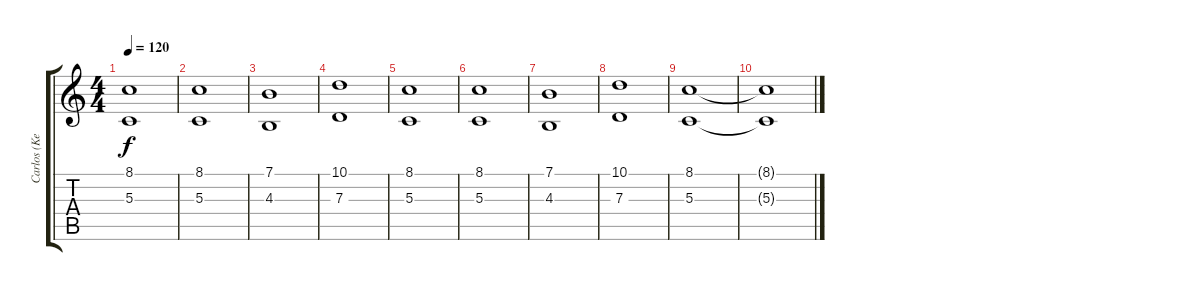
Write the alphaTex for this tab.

\track ("Carlos (Keyboards)" "Carlos (Ke") {instrument rockorgan}
\staff {score tabs}
\tuning (E4 B3 G3 D3 A2 E2) {hide}
\ts (4 4)
\tempo 120
\clef g2
\ks c
(8.1 5.3).1{dy f} |
(8.1 5.3).1 |
(7.1 4.3).1 |
(10.1 7.3).1 |
(8.1 5.3).1 |
(8.1 5.3).1 |
(7.1 4.3).1 |
(10.1 7.3).1 |
(8.1 5.3).1 |
(8.1{t} 5.3{t}).1
